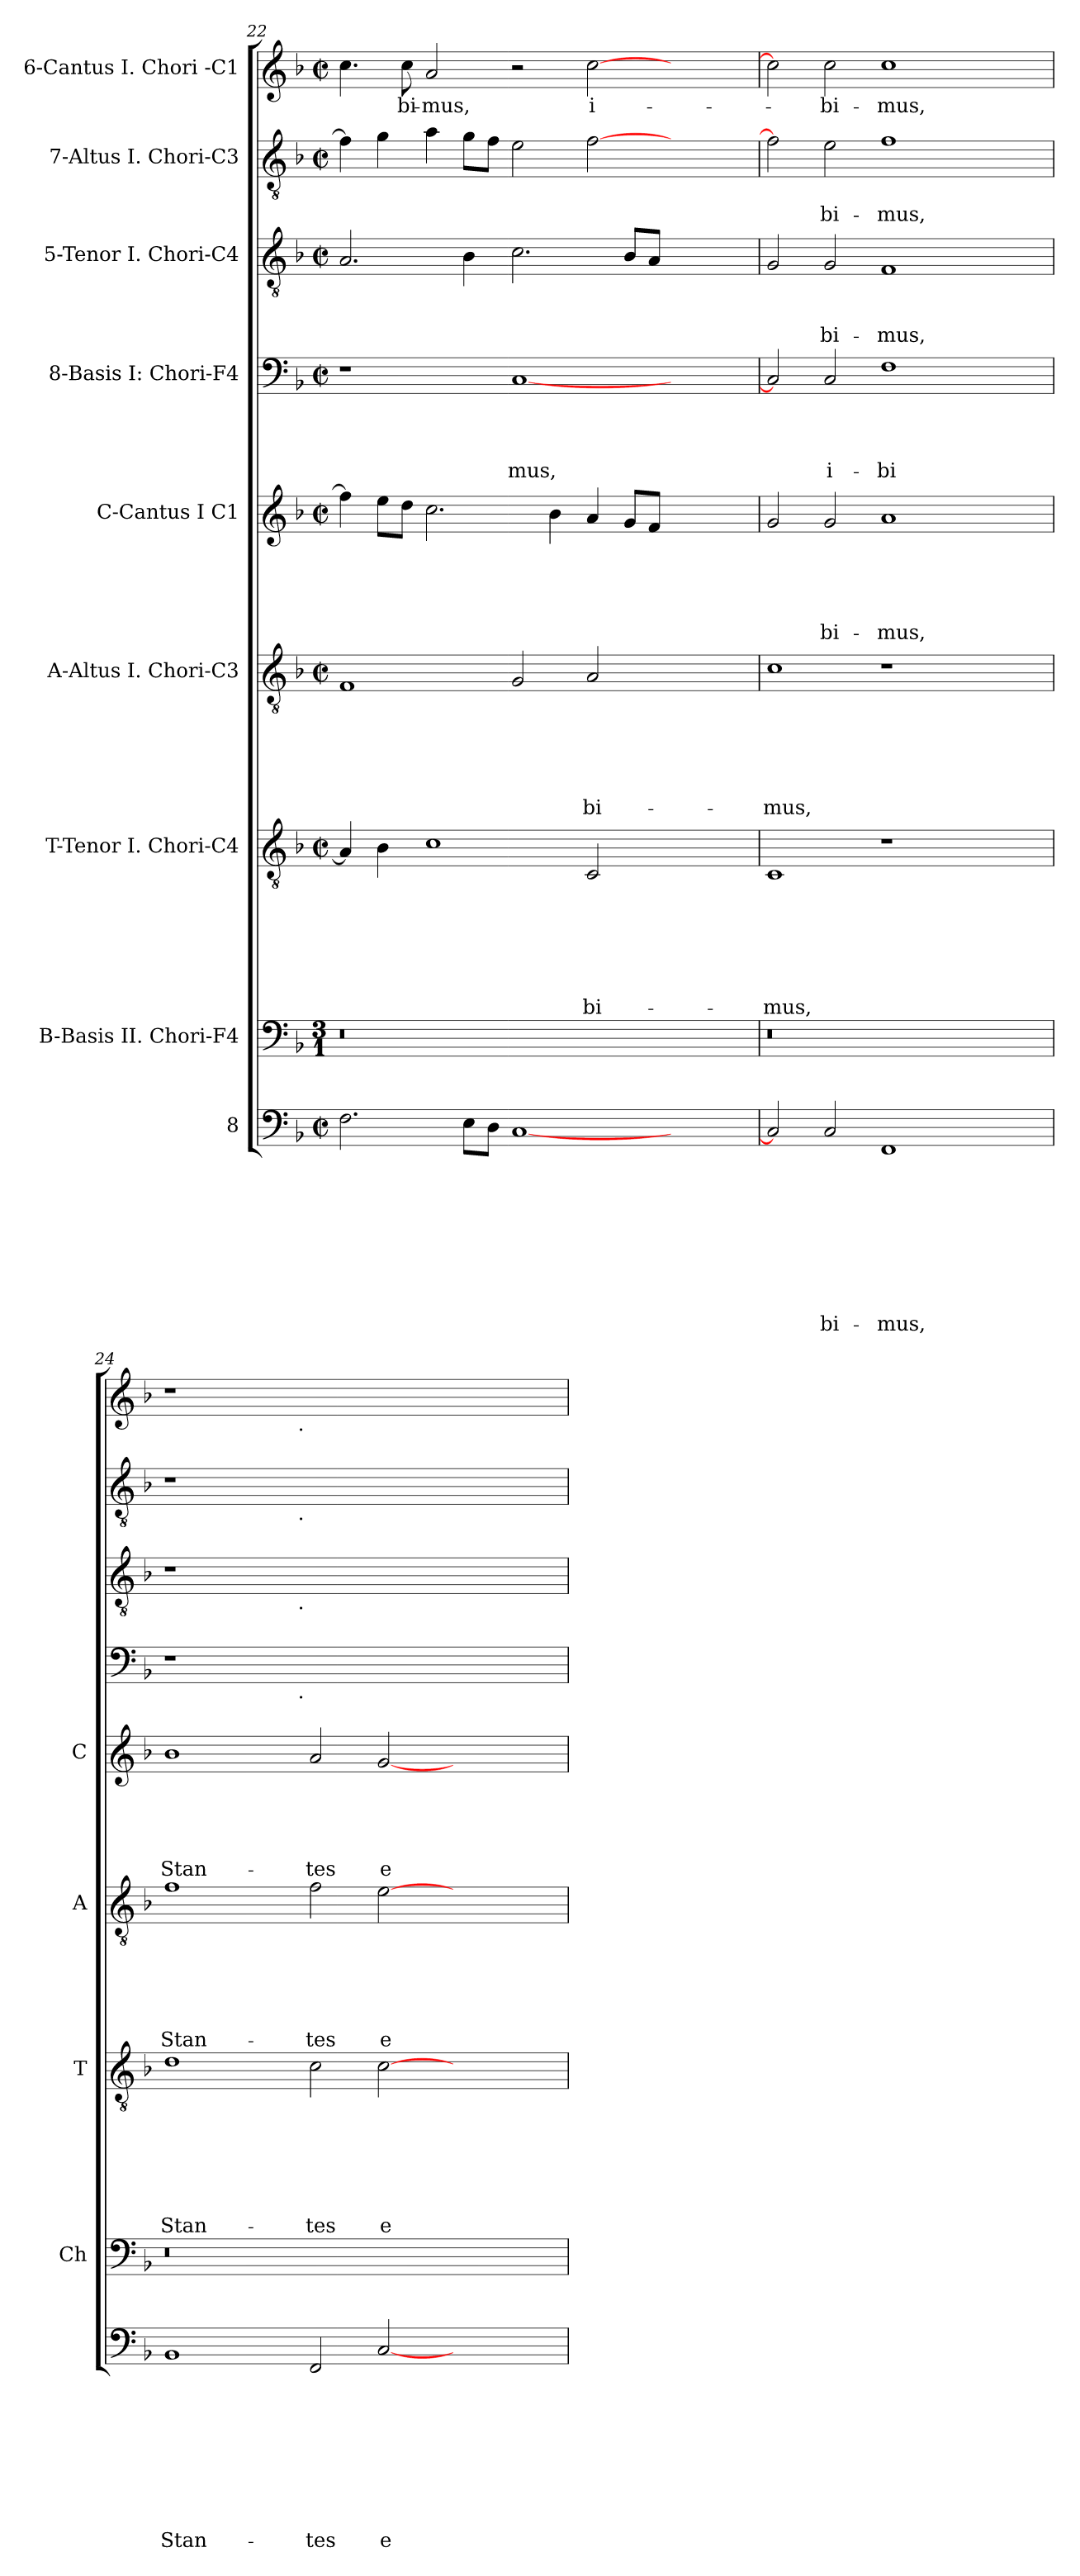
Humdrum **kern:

**kern	**text	**text	**text	**text	**text	**text	**text	**text	**text	**kern	**kern	**text	**text	**text	**text	**text	**text	**text	**kern	**text	**text	**text	**text	**text	**text	**kern	**text	**text	**text	**text	**text	**kern	**text	**text	**text	**text	**kern	**text	**text	**text	**kern	**text	**text	**kern	**text
*part9	*part9	*part9	*part9	*part9	*part9	*part9	*part9	*part9	*part9	*part8	*part7	*part7	*part7	*part7	*part7	*part7	*part7	*part7	*part6	*part6	*part6	*part6	*part6	*part6	*part6	*part5	*part5	*part5	*part5	*part5	*part5	*part4	*part4	*part4	*part4	*part4	*part3	*part3	*part3	*part3	*part2	*part2	*part2	*part1	*part1
*staff9	*staff9	*staff9	*staff9	*staff9	*staff9	*staff9	*staff9	*staff9	*staff9	*staff8	*staff7	*staff7	*staff7	*staff7	*staff7	*staff7	*staff7	*staff7	*staff6	*staff6	*staff6	*staff6	*staff6	*staff6	*staff6	*staff5	*staff5	*staff5	*staff5	*staff5	*staff5	*staff4	*staff4	*staff4	*staff4	*staff4	*staff3	*staff3	*staff3	*staff3	*staff2	*staff2	*staff2	*staff1	*staff1
*I"8	*	*	*	*	*	*	*	*	*	*I"B-Basis II. Chori-F4	*I"T-Tenor I. Chori-C4	*	*	*	*	*	*	*	*I"A-Altus I. Chori-C3	*	*	*	*	*	*	*I"C-Cantus I C1	*	*	*	*	*	*I"8-Basis I: Chori-F4	*	*	*	*	*I"5-Tenor I. Chori-C4	*	*	*	*I"7-Altus I. Chori-C3	*	*	*I"6-Cantus I. Chori -C1	*
*	*	*	*	*	*	*	*	*	*	*I'Ch	*I'T	*	*	*	*	*	*	*	*I'A	*	*	*	*	*	*	*I'C	*	*	*	*	*	*	*	*	*	*	*	*	*	*	*	*	*	*	*
!!LO:PB:g=z
*clefF4	*	*	*	*	*	*	*	*	*	*clefF4	*clefGv2	*	*	*	*	*	*	*	*clefGv2	*	*	*	*	*	*	*clefG2	*	*	*	*	*	*clefF4	*	*	*	*	*clefGv2	*	*	*	*clefGv2	*	*	*clefG2	*
*k[b-]	*	*	*	*	*	*	*	*	*	*k[b-]	*k[b-]	*	*	*	*	*	*	*	*k[b-]	*	*	*	*	*	*	*k[b-]	*	*	*	*	*	*k[b-]	*	*	*	*	*k[b-]	*	*	*	*k[b-]	*	*	*k[b-]	*
*F:	*	*	*	*	*	*	*	*	*	*F:	*F:	*	*	*	*	*	*	*	*F:	*	*	*	*	*	*	*F:	*	*	*	*	*	*F:	*	*	*	*	*F:	*	*	*	*F:	*	*	*F:	*
*M2/2	*	*	*	*	*	*	*	*	*	*M3/1	*M2/2	*	*	*	*	*	*	*	*M2/2	*	*	*	*	*	*	*M2/2	*	*	*	*	*	*M2/2	*	*	*	*	*M2/2	*	*	*	*M2/2	*	*	*M2/2	*
*met(c|)	*	*	*	*	*	*	*	*	*	*	*met(c|)	*	*	*	*	*	*	*	*met(c|)	*	*	*	*	*	*	*met(c|)	*	*	*	*	*	*met(c|)	*	*	*	*	*met(c|)	*	*	*	*met(c|)	*	*	*met(c|)	*
=22	=22	=22	=22	=22	=22	=22	=22	=22	=22	=22	=22	=22	=22	=22	=22	=22	=22	=22	=22	=22	=22	=22	=22	=22	=22	=22	=22	=22	=22	=22	=22	=22	=22	=22	=22	=22	=22	=22	=22	=22	=22	=22	=22	=22	=22
2.F\	.	.	.	.	.	.	.	.	.	0.r	4A/]	.	.	.	.	.	.	.	1F	.	.	.	.	.	.	4ff\]	.	.	.	.	.	1r	.	.	.	.	2.A/	.	.	.	4f\]	.	.	4.cc\	.
.	.	.	.	.	.	.	.	.	.	.	4B-\	.	.	.	.	.	.	.	.	.	.	.	.	.	.	8ee\L	.	.	.	.	.	.	.	.	.	.	.	.	.	.	4g\	.	.	.	.
!	!	!	!	!	!	!	!	!	!	!	!	!	!	!	!	!	!	!	!	!	!	!	!	!	!	!	!	!	!	!	!	!	!	!	!	!	!	!	!	!	!	!	!	!	!LO:LY:b
.	.	.	.	.	.	.	.	.	.	.	.	.	.	.	.	.	.	.	.	.	.	.	.	.	.	8dd\J	.	.	.	.	.	.	.	.	.	.	.	.	.	.	.	.	.	8cc\	-bi-
!	!	!	!	!	!	!	!	!	!	!	!	!	!	!	!	!	!	!	!	!	!	!	!	!	!	!	!	!	!	!	!	!	!	!	!	!	!	!	!	!	!	!	!	!	!LO:LY:b
.	.	.	.	.	.	.	.	.	.	.	1c	.	.	.	.	.	.	.	.	.	.	.	.	.	.	2.cc\	.	.	.	.	.	.	.	.	.	.	.	.	.	.	4a\	.	.	2a/	-mus,
8E\L	.	.	.	.	.	.	.	.	.	.	.	.	.	.	.	.	.	.	.	.	.	.	.	.	.	.	.	.	.	.	.	.	.	.	.	.	4B-\	.	.	.	8g\L	.	.	.	.
8D\J	.	.	.	.	.	.	.	.	.	.	.	.	.	.	.	.	.	.	.	.	.	.	.	.	.	.	.	.	.	.	.	.	.	.	.	.	.	.	.	.	8f\J	.	.	.	.
!	!	!	!	!	!	!	!	!	!	!	!	!	!	!	!	!	!	!	!	!	!	!	!	!	!	!	!	!	!	!	!	!	!	!	!	!LO:LY:b	!	!	!	!	!	!	!	!	!
[<1C	.	.	.	.	.	.	.	.	.	.	.	.	.	.	.	.	.	.	2G/	.	.	.	.	.	.	.	.	.	.	.	.	[<1C	.	.	.	-mus,	2.c\	.	.	.	2e\	.	.	2r	.
.	.	.	.	.	.	.	.	.	.	.	.	.	.	.	.	.	.	.	.	.	.	.	.	.	.	4b-\	.	.	.	.	.	.	.	.	.	.	.	.	.	.	.	.	.	.	.
!	!	!	!	!	!	!	!	!	!	!	!	!	!	!	!	!	!	!LO:LY:b	!	!	!	!	!	!	!LO:LY:b	!	!	!	!	!	!	!	!	!	!	!	!	!	!	!	!	!	!	!	!LO:LY:b
.	.	.	.	.	.	.	.	.	.	.	2C/	.	.	.	.	.	.	-bi-	2A/	.	.	.	.	.	-bi-	4a/	.	.	.	.	.	.	.	.	.	.	.	.	.	.	[>2f\	.	.	[>2cc\	i-
.	.	.	.	.	.	.	.	.	.	.	.	.	.	.	.	.	.	.	.	.	.	.	.	.	.	8g/L	.	.	.	.	.	.	.	.	.	.	8B-/L	.	.	.	.	.	.	.	.
.	.	.	.	.	.	.	.	.	.	.	.	.	.	.	.	.	.	.	.	.	.	.	.	.	.	8f/J	.	.	.	.	.	.	.	.	.	.	8A/J	.	.	.	.	.	.	.	.
1ryy	.	.	.	.	.	.	.	.	.	.	1ryy	.	.	.	.	.	.	.	1ryy	.	.	.	.	.	.	1ryy	.	.	.	.	.	1ryy	.	.	.	.	1ryy	.	.	.	1ryy	.	.	1ryy	.
=23	=23	=23	=23	=23	=23	=23	=23	=23	=23	=23	=23	=23	=23	=23	=23	=23	=23	=23	=23	=23	=23	=23	=23	=23	=23	=23	=23	=23	=23	=23	=23	=23	=23	=23	=23	=23	=23	=23	=23	=23	=23	=23	=23	=23	=23
!	!	!	!	!	!	!	!	!	!	!	!	!	!	!	!	!	!	!LO:LY:b	!	!	!	!	!	!	!LO:LY:b	!	!	!	!	!	!	!	!	!	!	!	!	!	!	!	!	!	!	!	!
2C/]	.	.	.	.	.	.	.	.	.	0.r	1C	.	.	.	.	.	.	-mus,	1c	.	.	.	.	.	-mus,	2g/	.	.	.	.	.	2C/]	.	.	.	.	2G/	.	.	.	2f\]	.	.	2cc\]	.
!	!	!	!	!	!	!	!	!	!LO:LY:b	!	!	!	!	!	!	!	!	!	!	!	!	!	!	!	!	!	!	!	!	!	!LO:LY:b	!	!	!	!	!LO:LY:b	!	!	!	!LO:LY:b	!	!	!LO:LY:b	!	!LO:LY:b
2C/	.	.	.	.	.	.	.	.	-bi-	.	.	.	.	.	.	.	.	.	.	.	.	.	.	.	.	2g/	.	.	.	.	-bi-	2C/	.	.	.	i-	2G/	.	.	-bi-	2e\	.	-bi-	2cc\	-bi-
!	!	!	!	!	!	!	!	!	!LO:LY:b	!	!	!	!	!	!	!	!	!	!	!	!	!	!	!	!	!	!	!	!	!	!LO:LY:b	!	!	!	!	!LO:LY:b	!	!	!	!LO:LY:b	!	!	!LO:LY:b	!	!LO:LY:b
1FF	.	.	.	.	.	.	.	.	-mus,	.	1r	.	.	.	.	.	.	.	1r	.	.	.	.	.	.	1a	.	.	.	.	-mus,	1F	.	.	.	-bi-	1F	.	.	-mus,	1f	.	-mus,	1cc	-mus,
1ryy	.	.	.	.	.	.	.	.	.	.	1ryy	.	.	.	.	.	.	.	1ryy	.	.	.	.	.	.	1ryy	.	.	.	.	.	1ryy	.	.	.	.	1ryy	.	.	.	1ryy	.	.	1ryy	.
=24	=24	=24	=24	=24	=24	=24	=24	=24	=24	=24	=24	=24	=24	=24	=24	=24	=24	=24	=24	=24	=24	=24	=24	=24	=24	=24	=24	=24	=24	=24	=24	=24	=24	=24	=24	=24	=24	=24	=24	=24	=24	=24	=24	=24	=24
!	!	!	!	!	!	!	!	!	!LO:LY:b	!	!	!	!	!	!	!	!	!LO:LY:b	!	!	!	!	!	!	!LO:LY:b	!	!	!	!	!	!LO:LY:b	!	!	!	!	!	!	!	!	!	!	!	!	!	!
*	*	*	*	*	*	*	*	*	*	*	*	*	*	*	*	*	*	*	*	*	*	*	*	*	*	*	*	*	*	*	*	*^	*	*	*	*	*^	*	*	*	*^	*	*	*^	*
1BB-	.	.	.	.	.	.	.	.	Stan-	0.r	1d	.	.	.	.	.	.	Stan-	1f	.	.	.	.	.	Stan-	1b-	.	.	.	.	Stan-	1r	2ryy	.	.	.	.	1r	2ryy	.	.	.	1r	2ryy	.	.	1r	2ryy	.
.	.	.	.	.	.	.	.	.	.	.	.	.	.	.	.	.	.	.	.	.	.	.	.	.	.	.	.	.	.	.	.	.	4...ryy	.	.	.	.	.	4...ryy	.	.	.	.	4...ryy	.	.	.	4...ryy	.
!	!	!	!	!	!	!	!	!	!	!	!	!	!	!	!	!	!	!	!	!	!	!	!	!	!	!	!	!	!	!	!	!	!	!	!	!	!	!	!	!	!	!	!	!	!	!	!	!LO:TX:b:t=.	!
!	!	!	!	!	!	!	!	!	!	!	!	!	!	!	!	!	!	!	!	!	!	!	!	!	!	!	!	!	!	!	!	!	!	!	!	!	!	!	!	!	!	!	!	!LO:TX:b:t=.	!	!	!	!	!
!	!	!	!	!	!	!	!	!	!	!	!	!	!	!	!	!	!	!	!	!	!	!	!	!	!	!	!	!	!	!	!	!	!	!	!	!	!	!	!LO:TX:b:t=.	!	!	!	!	!	!	!	!	!	!
!	!	!	!	!	!	!	!	!	!	!	!	!	!	!	!	!	!	!	!	!	!	!	!	!	!	!	!	!	!	!	!	!	!LO:TX:b:t=.	!	!	!	!	!	!	!	!	!	!	!	!	!	!	!	!
.	.	.	.	.	.	.	.	.	.	.	.	.	.	.	.	.	.	.	.	.	.	.	.	.	.	.	.	.	.	.	.	.	1ryy	.	.	.	.	.	1ryy	.	.	.	.	1ryy	.	.	.	1ryy	.
!	!	!	!	!	!	!	!	!	!LO:LY:b	!	!	!	!	!	!	!	!	!LO:LY:b	!	!	!	!	!	!	!LO:LY:b	!	!	!	!	!	!LO:LY:b	!	!	!	!	!	!	!	!	!	!	!	!	!	!	!	!	!	!
2FF/	.	.	.	.	.	.	.	.	-tes	.	2c\	.	.	.	.	.	.	-tes	2f\	.	.	.	.	.	-tes	2a/	.	.	.	.	-tes	0ryy	.	.	.	.	.	0ryy	.	.	.	.	0ryy	.	.	.	0ryy	.	.
!	!	!	!	!	!	!	!	!	!LO:LY:b	!	!	!	!	!	!	!	!	!LO:LY:b	!	!	!	!	!	!	!LO:LY:b	!	!	!	!	!	!LO:LY:b	!	!	!	!	!	!	!	!	!	!	!	!	!	!	!	!	!	!
[<2C/	.	.	.	.	.	.	.	.	e-	.	[>2c\	.	.	.	.	.	.	e-	[>2e\	.	.	.	.	.	e-	[<2g/	.	.	.	.	e-	.	.	.	.	.	.	.	.	.	.	.	.	.	.	.	.	.	.
.	.	.	.	.	.	.	.	.	.	.	.	.	.	.	.	.	.	.	.	.	.	.	.	.	.	.	.	.	.	.	.	.	1ryy	.	.	.	.	.	1ryy	.	.	.	.	1ryy	.	.	.	1ryy	.
1ryy	.	.	.	.	.	.	.	.	.	.	1ryy	.	.	.	.	.	.	.	1ryy	.	.	.	.	.	.	1ryy	.	.	.	.	.	.	.	.	.	.	.	.	.	.	.	.	.	.	.	.	.	.	.
.	.	.	.	.	.	.	.	.	.	.	.	.	.	.	.	.	.	.	.	.	.	.	.	.	.	.	.	.	.	.	.	.	32ryy	.	.	.	.	.	32ryy	.	.	.	.	32ryy	.	.	.	32ryy	.
*	*	*	*	*	*	*	*	*	*	*	*	*	*	*	*	*	*	*	*	*	*	*	*	*	*	*	*	*	*	*	*	*v	*v	*	*	*	*	*	*	*	*	*	*v	*v	*	*	*v	*v	*
*	*	*	*	*	*	*	*	*	*	*	*	*	*	*	*	*	*	*	*	*	*	*	*	*	*	*	*	*	*	*	*	*	*	*	*	*	*v	*v	*	*	*	*	*	*	*	*
=	=	=	=	=	=	=	=	=	=	=	=	=	=	=	=	=	=	=	=	=	=	=	=	=	=	=	=	=	=	=	=	=	=	=	=	=	=	=	=	=	=	=	=	=	=
*-	*-	*-	*-	*-	*-	*-	*-	*-	*-	*-	*-	*-	*-	*-	*-	*-	*-	*-	*-	*-	*-	*-	*-	*-	*-	*-	*-	*-	*-	*-	*-	*-	*-	*-	*-	*-	*-	*-	*-	*-	*-	*-	*-	*-	*-
